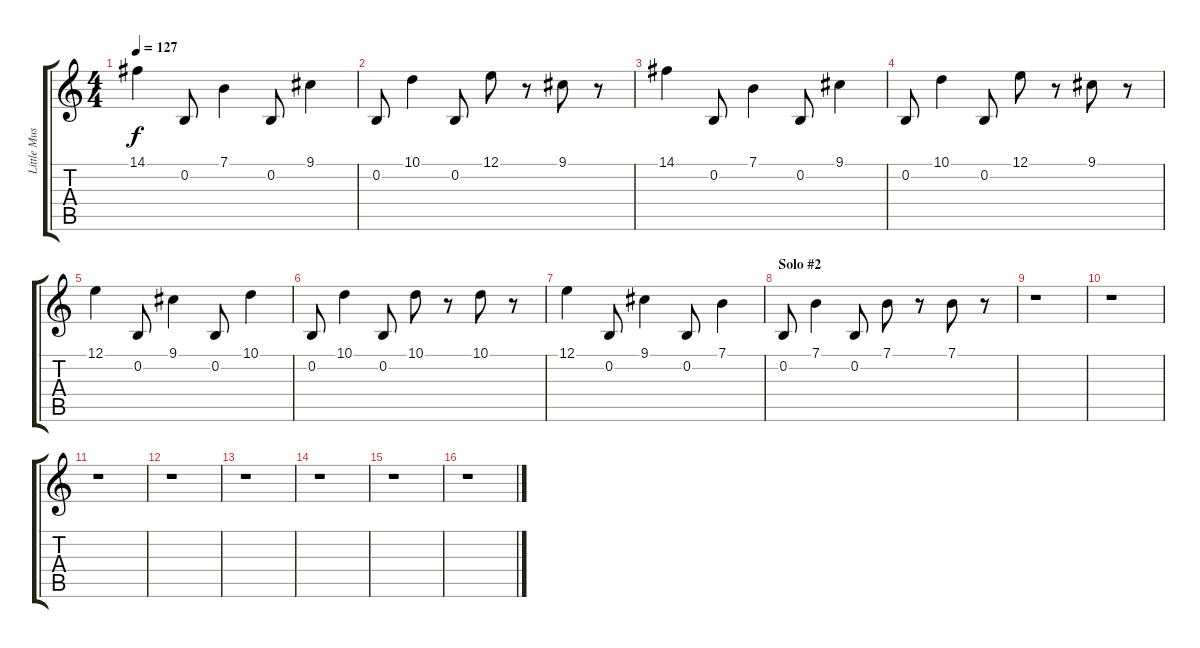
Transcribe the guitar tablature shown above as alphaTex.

\track ("Little Music Box :-))" "Little Mus") {instrument musicbox}
\staff {score tabs}
\tuning (E4 B3 G3 D3 A2 E2) {hide}
\ts (4 4)
\tempo 127
\clef g2
\ks c
14.1.4{dy f} 0.2.8 7.1.4 0.2.8 9.1.4 |
0.2.8 10.1.4 0.2.8 12.1.8 r.8 9.1.8 r.8 |
14.1.4 0.2.8 7.1.4 0.2.8 9.1.4 |
0.2.8 10.1.4 0.2.8 12.1.8 r.8 9.1.8 r.8 |
12.1.4 0.2.8 9.1.4 0.2.8 10.1.4 |
0.2.8 10.1.4 0.2.8 10.1.8 r.8 10.1.8 r.8 |
12.1.4 0.2.8 9.1.4 0.2.8 7.1.4 |
\section ("" "Solo #2")
0.2.8 7.1.4 0.2.8 7.1.8 r.8 7.1.8 r.8 |
r.1 |
r.1 |
r.1 |
r.1 |
r.1 |
r.1 |
r.1 |
r.1
